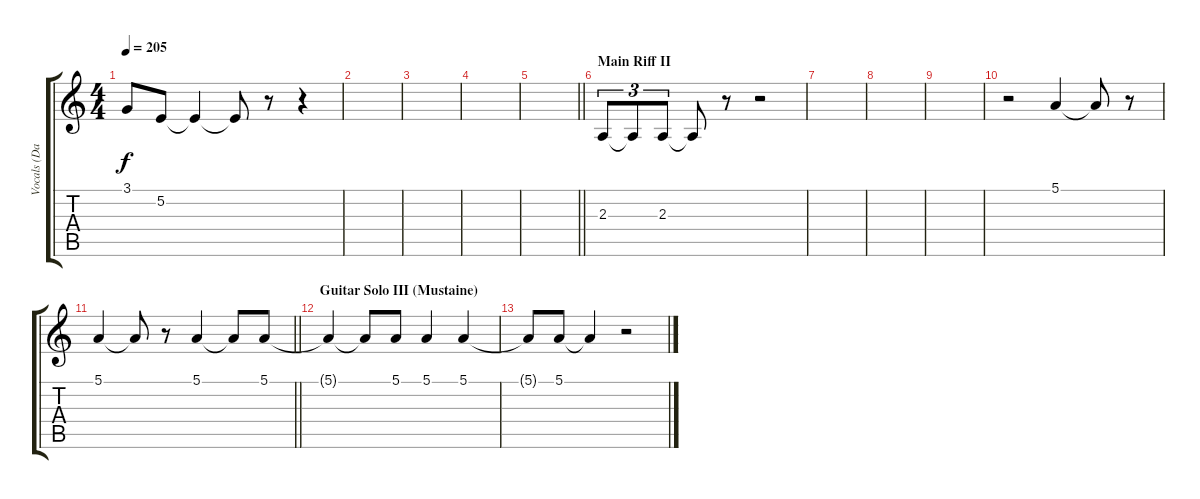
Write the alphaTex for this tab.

\track ("Vocals (Dave Mustaine)" "Vocals (Da") {instrument lead2sawtooth}
\staff {score tabs}
\tuning (E4 B3 G3 D3 A2 E2) {hide}
\ts (4 4)
\tempo 205
\clef g2
\ks c
3.1{t}.8{dy f} 5.2.8 5.2{t}.4 5.2{t}.8 r.8 r.4 |
|
|
|
\barLineRight lightlight
|
\section ("" "Main Riff II")
2.3.8{tu (3 2)} 2.3{t}.8{tu (3 2)} 2.3.8{tu (3 2)} 2.3{t}.8 r.8 r.2 |
|
|
|
r.2 5.1.4 5.1{t}.8 r.8 |
\barLineRight lightlight
5.1.4 5.1{t}.8 r.8 5.1.4 5.1{t}.8 5.1.8 |
\section ("" "Guitar Solo III (Mustaine)")
5.1{t}.4 5.1{t}.8 5.1.8 5.1.4 5.1.4 |
5.1{t}.8 5.1.8 5.1{t}.4 r.2
